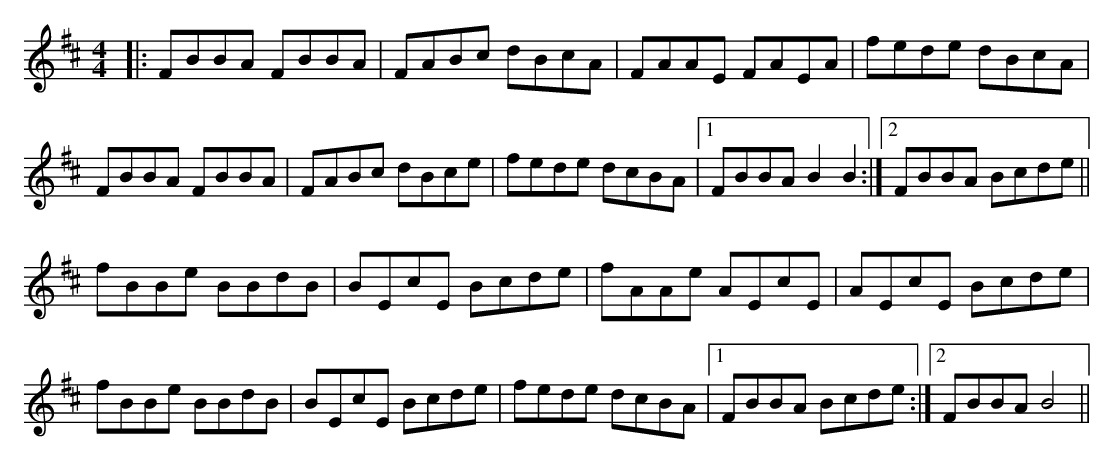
X:1
M:4/4
K:Bmin
|:FBBA FBBA|FABc dBcA|FAAE FAEA|fede dBcA|
FBBA FBBA|FABc dBce|fede dcBA|1 FBBA B2 B2:|2 FBBA Bcde||
fBBe BBdB|BEcE Bcde|fAAe AEcE|AEcE Bcde|
fBBe BBdB|BEcE Bcde|fede dcBA|1 FBBA Bcde:|2 FBBA B4||
